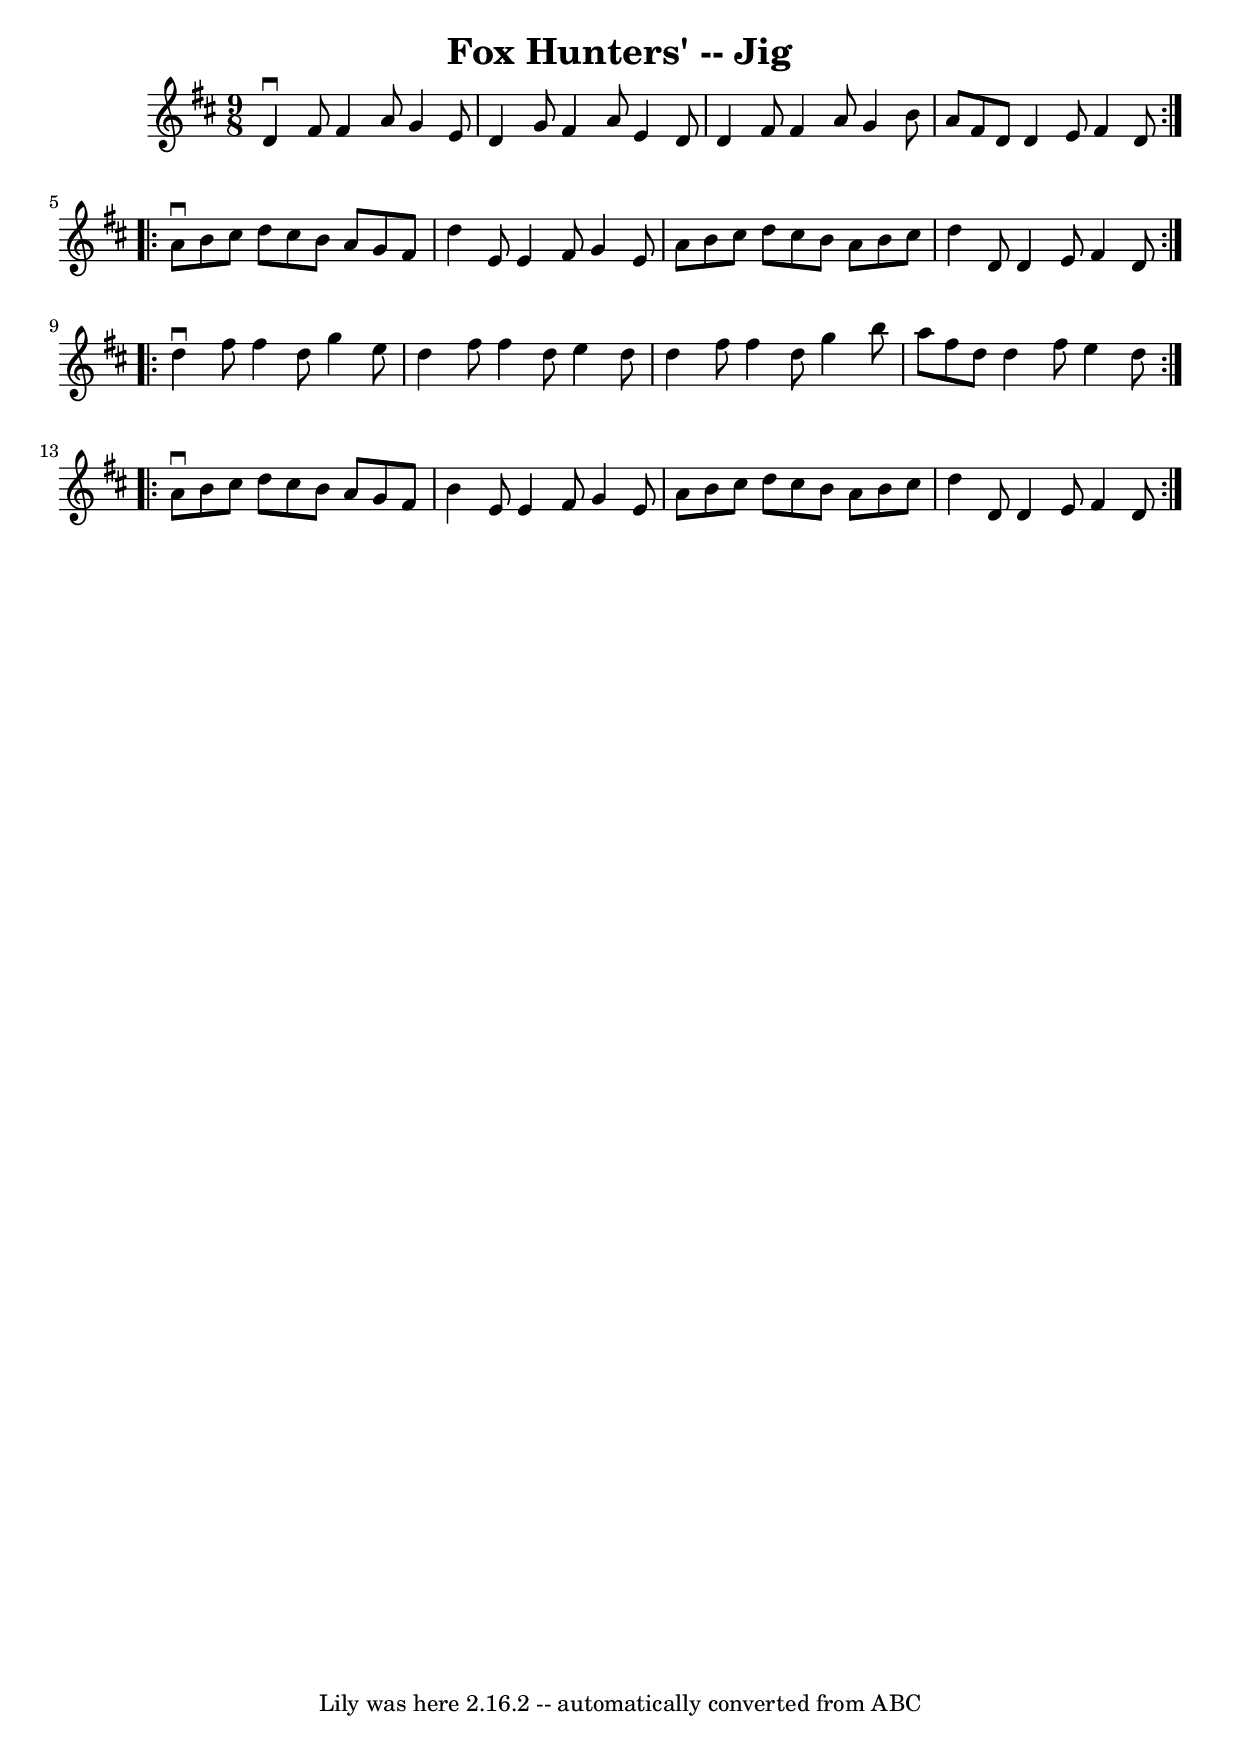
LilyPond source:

\version "2.7.40"
\include "Mammoth.ily"
\header {
	%% book = "Ryan's Mammoth Collection"
	crossRefNumber = "1"
	footnotes = "\\\\86 442"
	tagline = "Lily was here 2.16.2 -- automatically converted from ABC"
	title = "Fox Hunters' -- Jig"
}
voicedefault =  {
\set Score.defaultBarType = "empty"

\repeat volta 2 {
\time 9/8 \key d \major d'4^\downbow fis'8 fis'4 a'8 g'4 e'8   
 |
 d'4 g'8 fis'4 a'8 e'4 d'8    |
 d'4 fis'8 
 fis'4 a'8 g'4 b'8    |
 a'8 fis'8 d'8 d'4 e'8   
 fis'4 d'8    }     \repeat volta 2 { a'8^\downbow b'8 cis''8    
d''8 cis''8 b'8 a'8 g'8 fis'8    |
 d''4 e'8 e'4   
 fis'8 g'4 e'8    |
 a'8 b'8 cis''8 d''8 cis''8    
b'8 a'8 b'8 cis''8    |
 d''4 d'8 d'4 e'8 fis'4    
d'8    }     \repeat volta 2 { d''4^\downbow fis''8 fis''4 d''8    
g''4 e''8    |
 d''4 fis''8 fis''4 d''8 e''4 d''8    
|
 d''4 fis''8 fis''4 d''8 g''4 b''8    |
 a''8  
 fis''8 d''8 d''4 fis''8 e''4 d''8    }     \repeat volta 2 {   
a'8^\downbow b'8 cis''8 d''8 cis''8 b'8 a'8 g'8 fis'8   
 |
 b'4 e'8 e'4 fis'8 g'4 e'8    |
 a'8 b'8   
 cis''8 d''8 cis''8 b'8 a'8 b'8 cis''8    |
 d''4    
d'8 d'4 e'8 fis'4 d'8    }   
}

\score{
    <<

	\context Staff="default"
	{
	    \voicedefault 
	}

    >>
	\layout {
	}
	\midi {}
}
